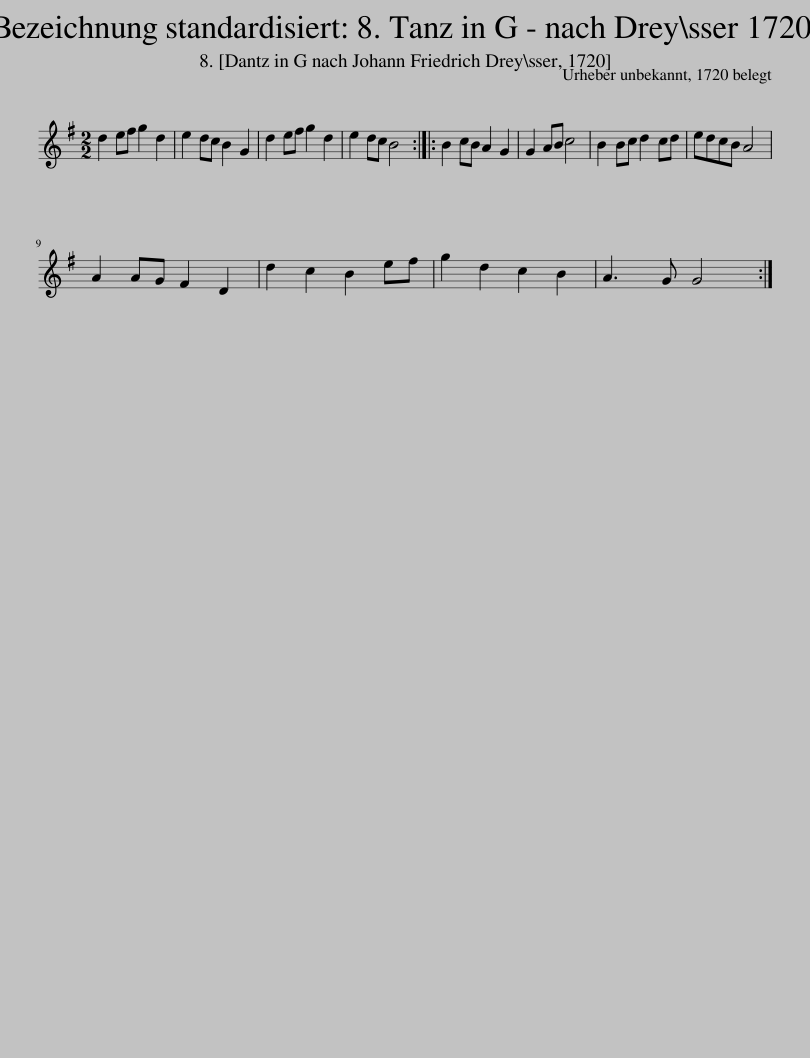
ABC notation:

X:1
L:1/8
M:2/2
I:linebreak $
K:G
V:1 treble
V:1
 d2 ef g2 d2 | e2 dc B2 G2 | d2 ef g2 d2 | e2 dc B4 :: B2 cB A2 G2 | %5
 G2 AB c4 | B2 Bc d2 cd | edcB A4 |$ A2 AG F2 D2 | d2 c2 B2 ef | %10
 g2 d2 c2 B2 | A3 G G4 :| %12
